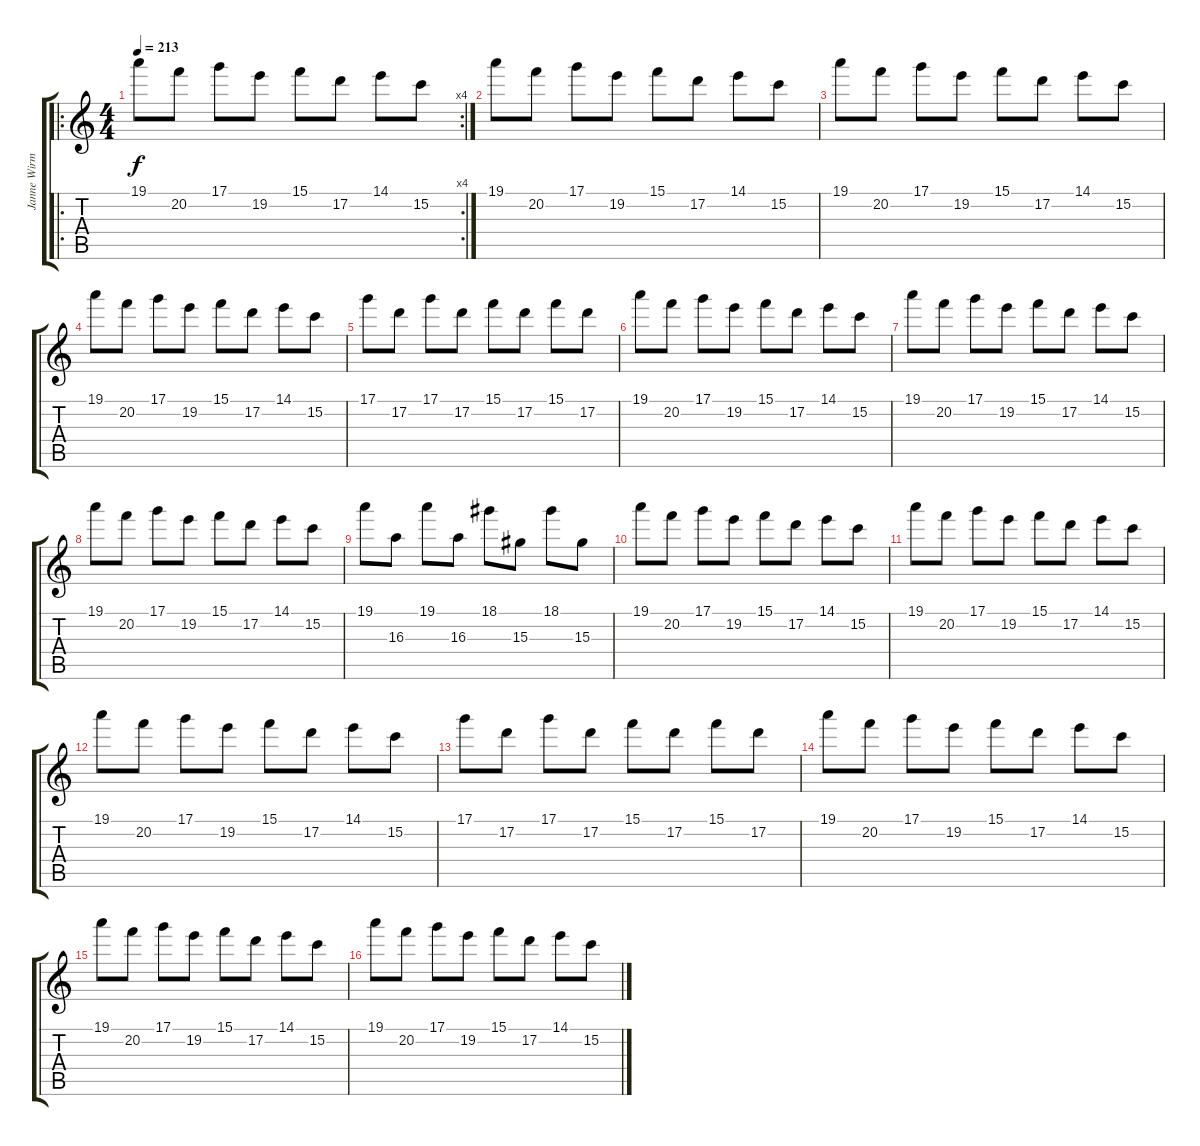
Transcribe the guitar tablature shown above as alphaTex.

\track ("Janne Wirman" "Janne Wirm") {instrument electricguitarjazz}
\staff {score tabs}
\tuning (D4 A3 F3 C3 G2 D2) {hide}
\ro
\rc 4
\ts (4 4)
\tempo 213
\clef g2
\ks c
19.1.8{dy f instrument electricguitarjazz} 20.2.8 17.1.8 19.2.8 15.1.8 17.2.8 14.1.8 15.2.8 |
19.1.8 20.2.8 17.1.8 19.2.8 15.1.8 17.2.8 14.1.8 15.2.8 |
19.1.8 20.2.8 17.1.8 19.2.8 15.1.8 17.2.8 14.1.8 15.2.8 |
19.1.8 20.2.8 17.1.8 19.2.8 15.1.8 17.2.8 14.1.8 15.2.8 |
17.1.8 17.2.8 17.1.8 17.2.8 15.1.8 17.2.8 15.1.8 17.2.8 |
19.1.8 20.2.8 17.1.8 19.2.8 15.1.8 17.2.8 14.1.8 15.2.8 |
19.1.8 20.2.8 17.1.8 19.2.8 15.1.8 17.2.8 14.1.8 15.2.8 |
19.1.8 20.2.8 17.1.8 19.2.8 15.1.8 17.2.8 14.1.8 15.2.8 |
19.1.8 16.3.8 19.1.8 16.3.8 18.1.8 15.3.8 18.1.8 15.3.8 |
19.1.8 20.2.8 17.1.8 19.2.8 15.1.8 17.2.8 14.1.8 15.2.8 |
19.1.8 20.2.8 17.1.8 19.2.8 15.1.8 17.2.8 14.1.8 15.2.8 |
19.1.8 20.2.8 17.1.8 19.2.8 15.1.8 17.2.8 14.1.8 15.2.8 |
17.1.8 17.2.8 17.1.8 17.2.8 15.1.8 17.2.8 15.1.8 17.2.8 |
19.1.8 20.2.8 17.1.8 19.2.8 15.1.8 17.2.8 14.1.8 15.2.8 |
19.1.8 20.2.8 17.1.8 19.2.8 15.1.8 17.2.8 14.1.8 15.2.8 |
19.1.8 20.2.8 17.1.8 19.2.8 15.1.8 17.2.8 14.1.8 15.2.8
